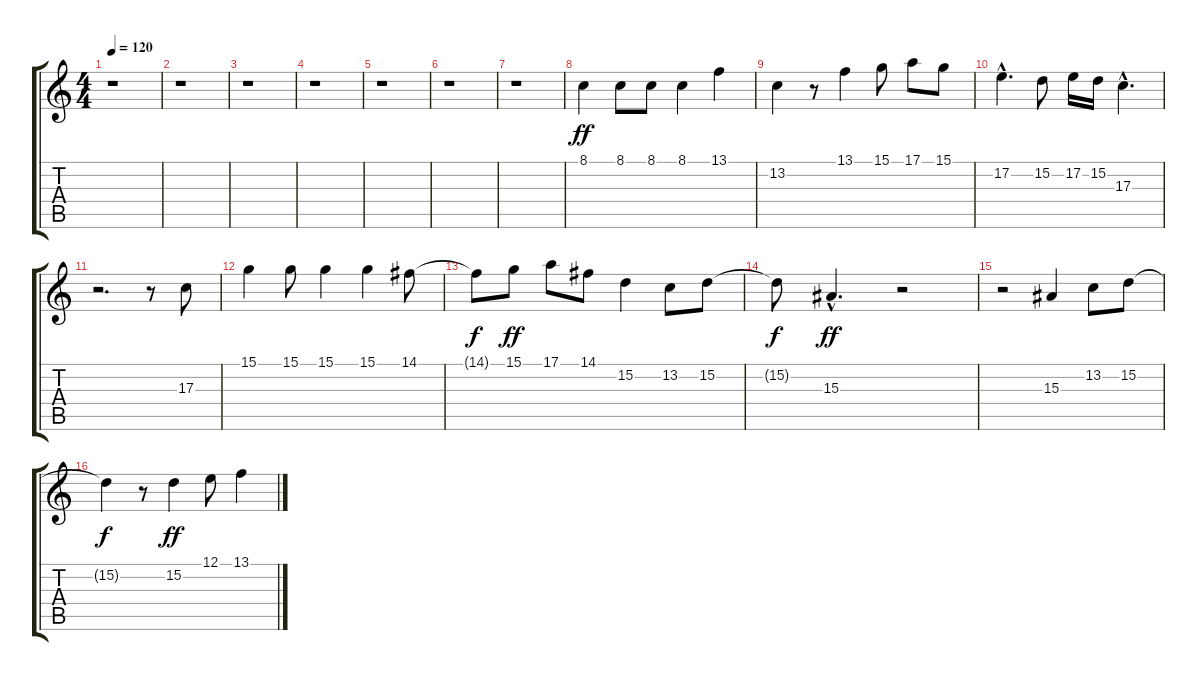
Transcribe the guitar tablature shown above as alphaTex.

\track "" {instrument acousticgrandpiano}
\staff {score tabs}
\tuning (E4 B3 G3 D3 A2 E2) {hide}
\ts (4 4)
\tempo 120
\clef g2
\ks c
r.1{dy ff instrument acousticgrandpiano} |
r.1 |
r.1 |
r.1 |
r.1 |
r.1 |
r.1 |
8.1.4 8.1.8 8.1.8 8.1.4 13.1.4 |
13.2.4 r.8 13.1.4 15.1.8 17.1.8 15.1.8 |
17.2{hac}.4{d} 15.2.8 17.2.16 15.2.16 17.3{hac}.4{d} |
r.2{d} r.8 17.3.8 |
15.1.4 15.1.8 15.1.4 15.1.4 14.1.8 |
14.1{t}.8{dy f} 15.1.8{dy ff} 17.1.8 14.1.8 15.2.4 13.2.8 15.2.8 |
15.2{t}.8{dy f} 15.3{hac}.4{d dy ff} r.2 |
r.2 15.3.4 13.2.8 15.2.8 |
15.2{t}.4{dy f} r.8 15.2.4{dy ff} 12.1.8 13.1.4
